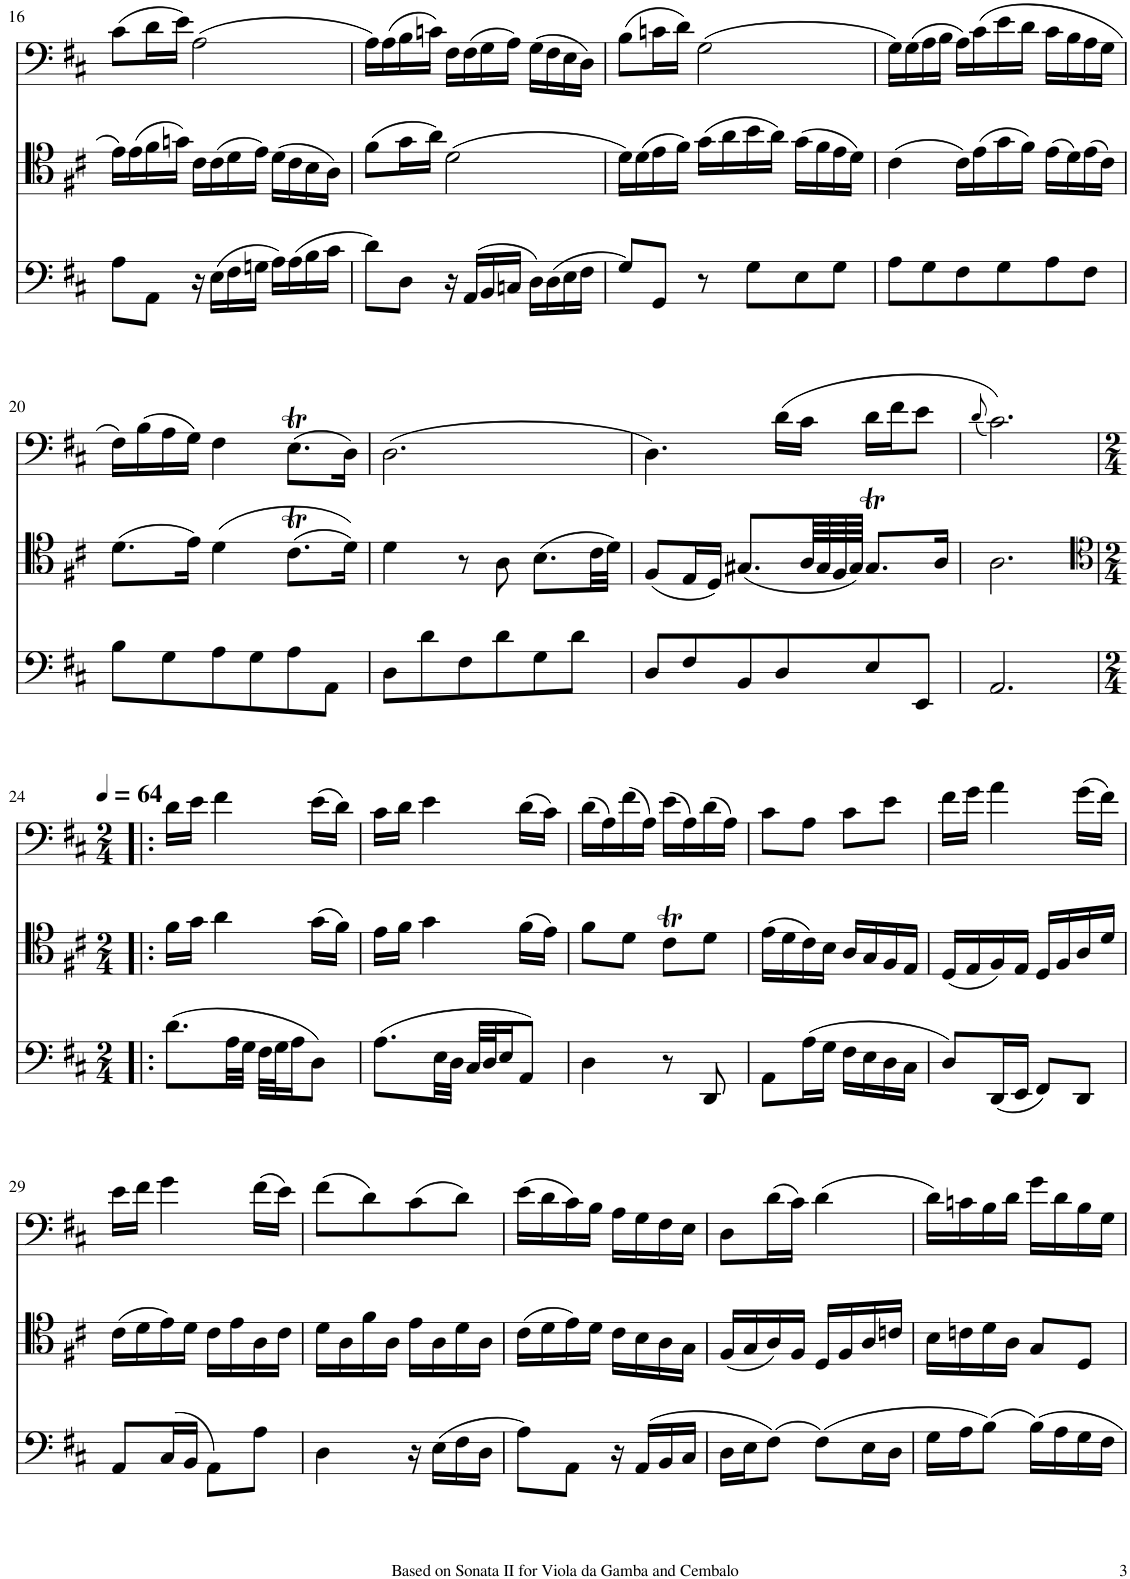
**kern	**kern	**kern
*part3	*part2	*part1
*staff3	*staff2	*staff1
*I"Cello 3	*I"Cello 2	*I"Cello 1
!!LO:PB:g=z
*clefF4	*clefC4	*clefF4
*k[f#c#]	*k[f#c#]	*k[f#c#]
*M3/4	*M3/4	*M3/4
=16	=16	=16
8A\L	16e\LL	(8c#\L
.	(16e\	.
8AA\J	16f#\	16d\L
.	16gn\JJ)	16e\JJ)
16r	16c#\LL	(2A\
(16E\LL	(16c#\	.
16F#\	16d\	.
16Gn\JJ	16e\JJ)	.
16A\LL)	(16d\LL	.
(16A\	16c#\	.
16B\	16B\	.
16c#\JJ	16A\JJ)	.
=17	=17	=17
8d\L)	(8f#\L	16A\LL)
.	.	(16A\
8D\J	16g\L	16B\
.	16a\JJ)	16cn\JJ)
16r	(2d\	16F#\LL
(16AA/LL	.	(16F#\
16BB/	.	16G\
16Cn/JJ	.	16A\JJ)
16D\LL)	.	(16G\LL
(16D\	.	16F#\
16E\	.	16E\
16F#\JJ	.	16D\JJ)
=18	=18	=18
8G/L)	16d\LL)	(8B\L
.	(16d\	.
8GG/J	16e\	16cn\L
.	16f#\JJ)	16d\JJ)
8r	(16g\LL	(2G\
.	16a\	.
8G\L	16b\	.
.	16a\JJ)	.
8E\	(16g\LL	.
.	16f#\	.
8G\J	16e\	.
.	16d\JJ)	.
=19	=19	=19
8A\L	(4c#\	16G\LL)
.	.	(16G\
8G\	.	16A\
.	.	16B\JJ
8F#\	16c#\LL)	16A\LL)
.	(16e\	(16c#\
8G\	16g\	16e\
.	16f#\JJ)	16d\JJ
8A\	(16e\LL	16c#\LL
.	16d\)	16B\
8F#\J	(16e\	16A\
.	16c#\JJ)	16G\JJ
!!LO:LB:g=z
=20	=20	=20
8B\L	(8.d\L	16F#\LL)
.	.	(16B\
8G\	.	16A\
.	16e\Jk)	16G\JJ)
8A\	(4d\	4F#\
8G\	.	.
8A\	(8.c#t\L	(8.ET\L
8AA\J	.	.
.	16d\Jk))	16D\Jk)
=21	=21	=21
8D\L	4d\	(2.D\
8d\	.	.
8F#\	8r	.
8d\	8A\	.
8G\	(8.B\L	.
8d\J	.	.
.	32c#\LL	.
.	32d\JJJ)	.
=22	=22	=22
8D/L	(8F#/L	4.D\)
8F#/	16E/L	.
.	16D/JJ)	.
8BB/	(8.G#X/L	.
8D/	.	(16d\LL
.	64A/LLL	16c#\JJ
.	64G#/	.
.	64F#/	.
.	64G#/JJJJ)	.
8E/	8.G#t/L	16d\LL
.	.	16f#\J
8EE/J	.	8e\J
.	16A/Jk	.
=23	=23	=23
.	.	(8qd/
2.AA/	2.A\	2.c#\))
!!LO:LB:g=z
=24!|:	=24!|:	=24!|:
*	*clefC4	*
*k[f#c#]	*k[f#c#]	*k[f#c#]
*M2/4	*M2/4	*M2/4
*	*	*MM64
(8.d\L	16f#\LL	16d\LL
.	16g\JJ	16e\JJ
.	4a\	4f#\
32A\LL	.	.
32G\JJJ	.	.
32F#\LLL	.	.
32G\J	.	.
16A\J	.	.
8D\J)	(16g\LL	(16e\LL
.	16f#\JJ)	16d\JJ)
=25	=25	=25
(8.A\L	16e\LL	16c#\LL
.	16f#\JJ	16d\JJ
.	4g\	4e\
32E\LL	.	.
32D\JJJ	.	.
32C#/LLL	.	.
32D/J	.	.
16E/J	.	.
8AA/J)	(16f#\LL	(16d\LL
.	16e\JJ)	16c#\JJ)
=26	=26	=26
4D\	8f#\L	(16d\LL
.	.	16A\)
.	8d\J	(16f#\
.	.	16A\JJ)
8r	8c#t\L	(16e\LL
.	.	16A\)
8DD/	8d\J	(16d\
.	.	16A\JJ)
=27	=27	=27
8AA\L	(16e\LL	8c#\L
.	16d\	.
(16A\L	16c#\)	8A\J
16G\JJ	16B\JJ	.
16F#\LL	16A/LL	8c#\L
16E\	16G/	.
16D\	16F#/	8e\J
16C#\JJ	16E/JJ	.
=28	=28	=28
8D/L)	(16D/LL	16f#\LL
.	16E/	16g\JJ
(16DD/L	16F#/)	4a\
16EE/JJ	16E/JJ	.
8FF#/L)	16D/LL	.
.	16F#/	.
8DD/J	16A/	(16g\LL
.	16d/JJ	16f#\JJ)
!!LO:LB:g=z
=29	=29	=29
8AA/L	(16c#\LL	16e\LL
.	16d\	16f#\JJ
(16C#/L	16e\)	4g\
16BB/JJ	16d\JJ	.
8AA\L)	16c#\LL	.
.	16e\	.
8A\J	16A\	(16f#\LL
.	16c#\JJ	16e\JJ)
=30	=30	=30
4D\	16d\LL	(8f#\L
.	16A\	.
.	16f#\	8d\)
.	16A\JJ	.
16r	16e\LL	(8c#\
(16E\LL	16A\	.
16F#\	16d\	8d\J)
16D\JJ	16A\JJ	.
=31	=31	=31
8A\L)	(16c#\LL	(16e\LL
.	16d\	16d\
8AA\J	16e\)	16c#\)
.	16d\JJ	16B\JJ
16r	16c#\LL	16A\LL
(16AA/LL	16B\	16G\
16BB/	16A\	16F#\
16C#/JJ	16G\JJ	16E\JJ
=32	=32	=32
16D\LL	(16F#/LL	8D\L
16E\J	16G/	.
(8F#\J)	16A/)	(16d\L
.	16F#/JJ	16c#\JJ)
(8F#\L)	16D/LL	(4d\
.	16F#/	.
16E\L	16A/	.
16D\JJ	16cn/JJ	.
=33	=33	=33
16G\LL	16B\LL	16d\LL)
16A\J	16cn\	16cn\
(8B\J)	16d\	16B\
.	16A\JJ	16d\JJ
16B\LL)	8G/L	16g\LL
16A\	.	16d\
16G\	8D/J	16B\
16F#\JJ	.	16G\JJ
=	=	=
*-	*-	*-
